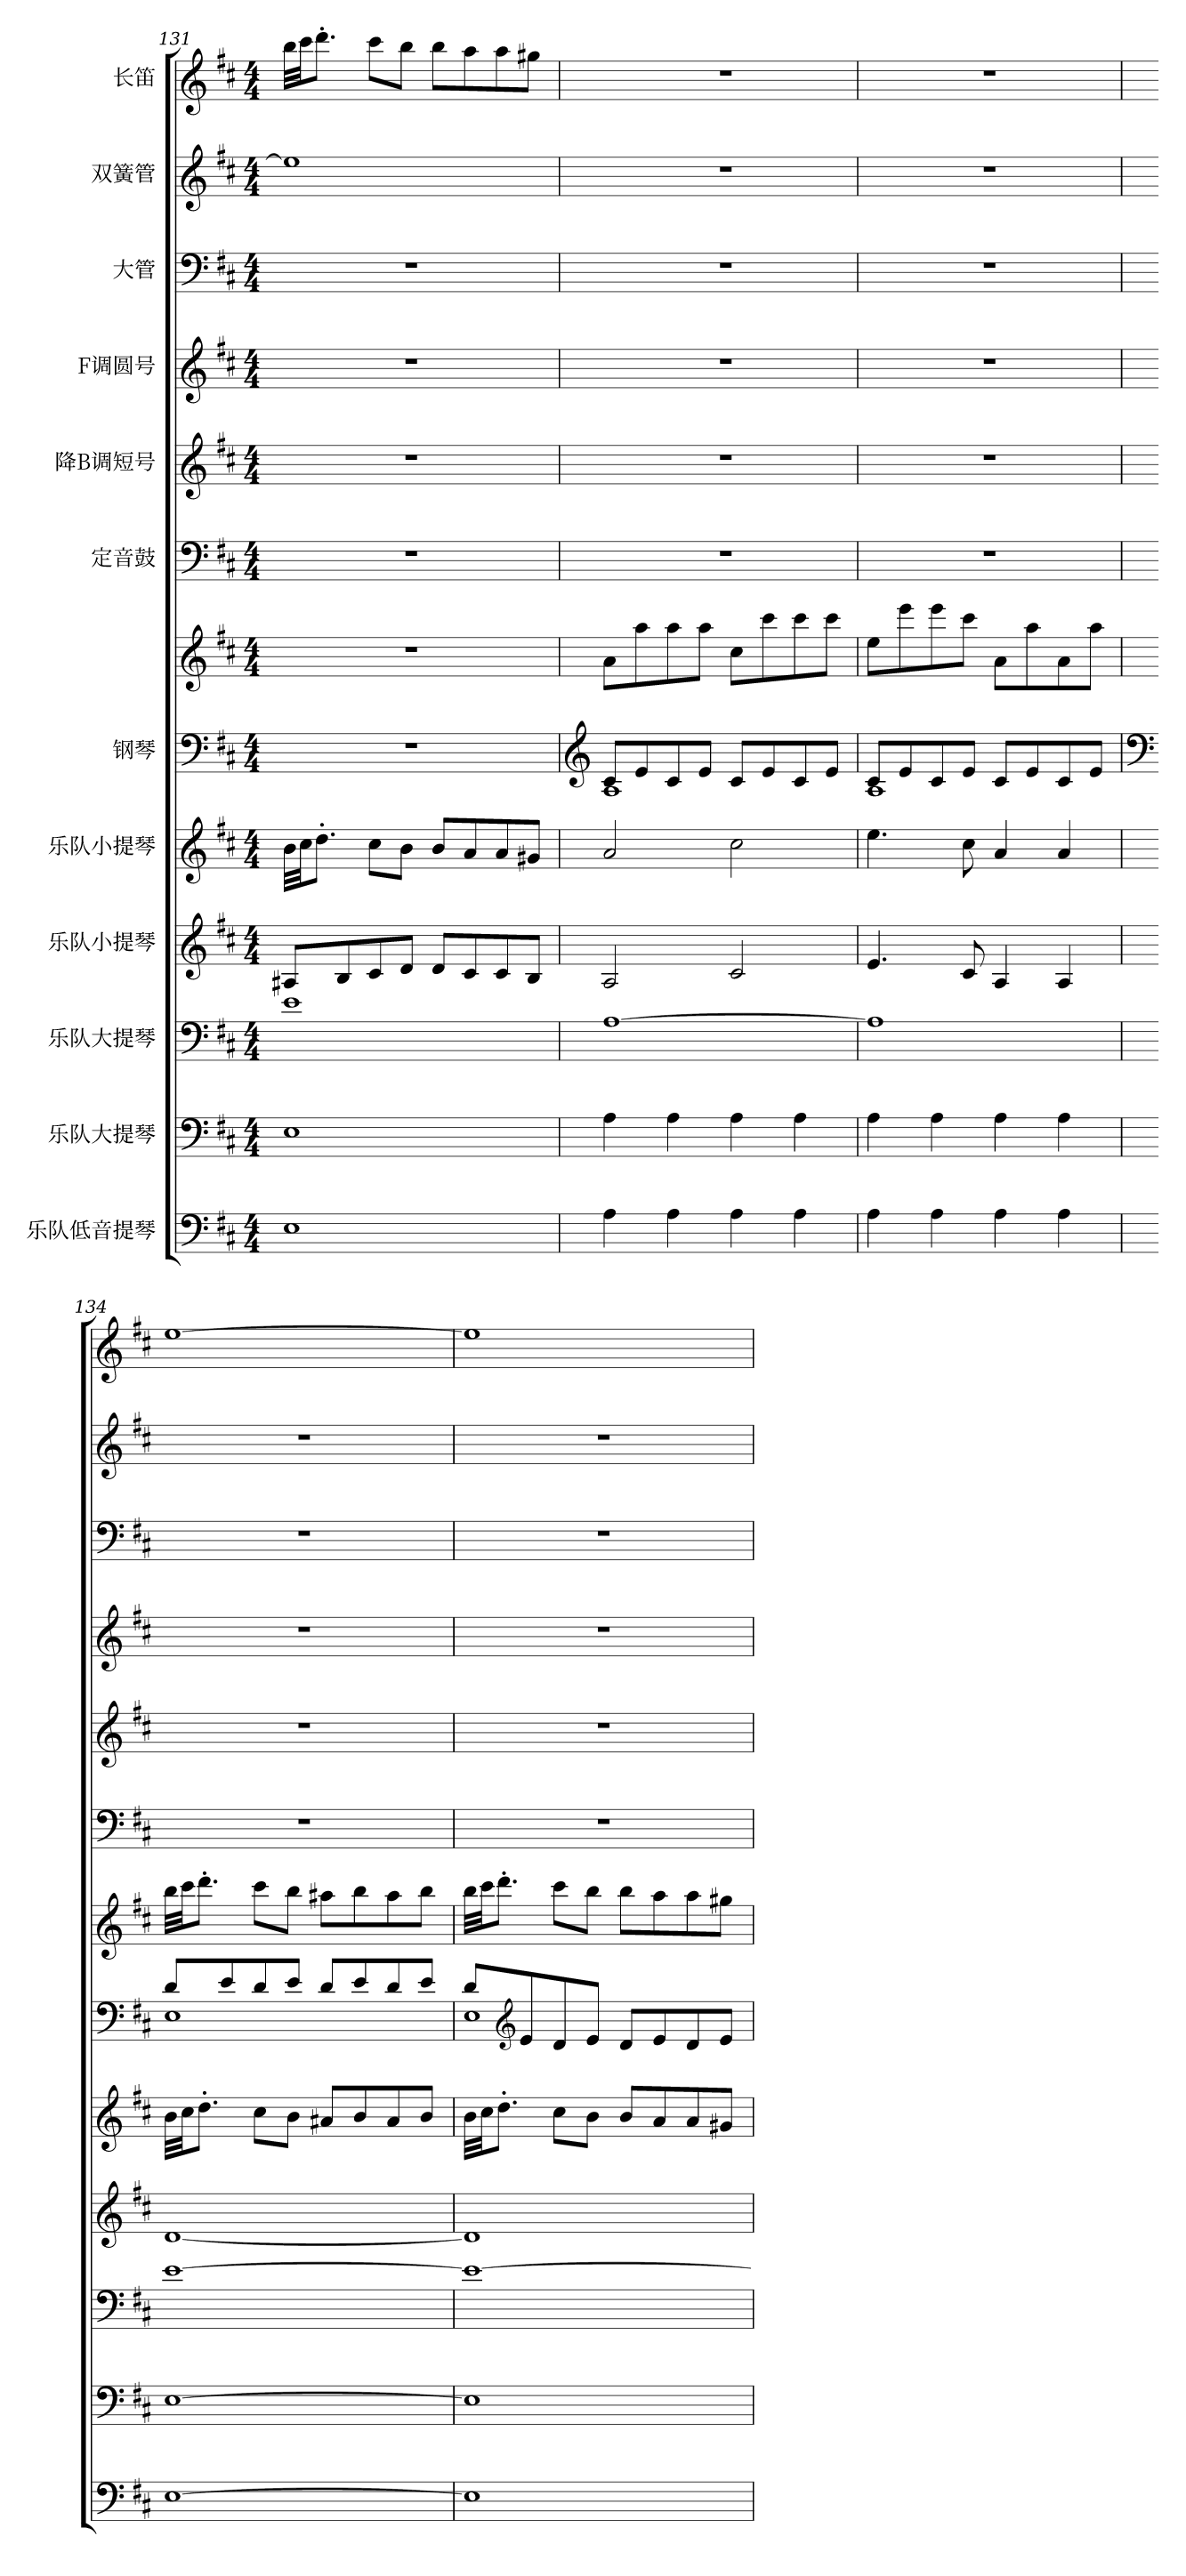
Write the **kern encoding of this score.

**kern	**kern	**kern	**kern	**kern	**kern	**kern	**kern	**kern	**kern	**kern	**kern	**kern
*part12	*part11	*part10	*part9	*part8	*part7	*part7	*part6	*part5	*part4	*part3	*part2	*part1
*staff13	*staff12	*staff11	*staff10	*staff9	*staff8	*staff7	*staff6	*staff5	*staff4	*staff3	*staff2	*staff1
*I"乐队低音提琴	*I"乐队大提琴	*I"乐队大提琴	*I"乐队小提琴	*I"乐队小提琴	*I"钢琴	*	*I"定音鼓	*I"降B调短号	*I"F调圆号	*I"大管	*I"双簧管	*I"长笛
*clefF4	*clefF4	*clefF4	*clefG2	*clefG2	*clefF4	*clefG2	*clefF4	*clefG2	*clefG2	*clefF4	*clefG2	*clefG2
*ITrd7c12	*	*	*	*	*	*	*	*ITrd1c2	*ITrd4c7	*	*	*
*k[f#c#]	*k[f#c#]	*k[f#c#]	*k[f#c#]	*k[f#c#]	*k[f#c#]	*k[f#c#]	*k[f#c#]	*k[]	*k[f#]	*k[f#c#]	*k[f#c#]	*k[f#c#]
*M4/4	*M4/4	*M4/4	*M4/4	*M4/4	*M4/4	*M4/4	*M4/4	*M4/4	*M4/4	*M4/4	*M4/4	*M4/4
=131	=131	=131	=131	=131	=131	=131	=131	=131	=131	=131	=131	=131
1EE	1E	1e	8A#X/L	32b\LLL	1r	1r	1r	1r	1r	1r	1ee]	32bb\LLL
.	.	.	.	32cc#\JJ	.	.	.	.	.	.	.	32ccc#\JJ
.	.	.	.	8.dd'\J	.	.	.	.	.	.	.	8.ddd'\J
.	.	.	8B/	.	.	.	.	.	.	.	.	.
.	.	.	8c#/	8cc#\L	.	.	.	.	.	.	.	8ccc#\L
.	.	.	8d/J	8b\J	.	.	.	.	.	.	.	8bb\J
.	.	.	8d/L	8b/L	.	.	.	.	.	.	.	8bb\L
.	.	.	8c#/	8a/	.	.	.	.	.	.	.	8aa\
.	.	.	8c#/	8a/	.	.	.	.	.	.	.	8aa\
.	.	.	8B/J	8g#X/J	.	.	.	.	.	.	.	8gg#X\J
!!LO:PB:g=z
=132	=132	=132	=132	=132	=132	=132	=132	=132	=132	=132	=132	=132
*	*	*	*	*	*clefG2	*	*	*	*	*	*	*
*	*	*	*	*	*^	*	*	*	*	*	*	*
4AA\	4A\	[1A	2A/	2a/	8c#/L	1A	8a\L	1r	1r	1r	1r	1r	1r
.	.	.	.	.	8e/	.	8aa\	.	.	.	.	.	.
4AA\	4A\	.	.	.	8c#/	.	8aa\	.	.	.	.	.	.
.	.	.	.	.	8e/J	.	8aa\J	.	.	.	.	.	.
4AA\	4A\	.	2c#/	2cc#\	8c#/L	.	8cc#\L	.	.	.	.	.	.
.	.	.	.	.	8e/	.	8ccc#\	.	.	.	.	.	.
4AA\	4A\	.	.	.	8c#/	.	8ccc#\	.	.	.	.	.	.
.	.	.	.	.	8e/J	.	8ccc#\J	.	.	.	.	.	.
=133	=133	=133	=133	=133	=133	=133	=133	=133	=133	=133	=133	=133	=133
4AA\	4A\	1A]	4.e/	4.ee\	8c#/L	1A	8ee\L	1r	1r	1r	1r	1r	1r
.	.	.	.	.	8e/	.	8eee\	.	.	.	.	.	.
4AA\	4A\	.	.	.	8c#/	.	8eee\	.	.	.	.	.	.
.	.	.	8c#/	8cc#\	8e/J	.	8ccc#\J	.	.	.	.	.	.
4AA\	4A\	.	4A/	4a/	8c#/L	.	8a\L	.	.	.	.	.	.
.	.	.	.	.	8e/	.	8aa\	.	.	.	.	.	.
4AA\	4A\	.	4A/	4a/	8c#/	.	8a\	.	.	.	.	.	.
.	.	.	.	.	8e/J	.	8aa\J	.	.	.	.	.	.
=134	=134	=134	=134	=134	=134	=134	=134	=134	=134	=134	=134	=134	=134
*	*	*	*	*	*clefF4	*	*	*	*	*	*	*	*
[1EE	[1E	[1e	[1d	32b\LLL	8d/L	1E	32bb\LLL	1r	1r	1r	1r	1r	[1ee
.	.	.	.	32cc#\JJ	.	.	32ccc#\JJ	.	.	.	.	.	.
.	.	.	.	8.dd'\J	.	.	8.ddd'\J	.	.	.	.	.	.
.	.	.	.	.	8e/	.	.	.	.	.	.	.	.
.	.	.	.	8cc#\L	8d/	.	8ccc#\L	.	.	.	.	.	.
.	.	.	.	8b\J	8e/J	.	8bb\J	.	.	.	.	.	.
.	.	.	.	8a#X/L	8d/L	.	8aa#X\L	.	.	.	.	.	.
.	.	.	.	8b/	8e/	.	8bb\	.	.	.	.	.	.
.	.	.	.	8a#/	8d/	.	8aa#\	.	.	.	.	.	.
.	.	.	.	8b/J	8e/J	.	8bb\J	.	.	.	.	.	.
!!LO:PB:g=z
=135	=135	=135	=135	=135	=135	=135	=135	=135	=135	=135	=135	=135	=135
1EE]	1E]	1e_	1d]	32b\LLL	8d/L	1E	32bb\LLL	1r	1r	1r	1r	1r	1ee]
.	.	.	.	32cc#\JJ	.	.	32ccc#\JJ	.	.	.	.	.	.
.	.	.	.	8.dd'\J	.	.	8.ddd'\J	.	.	.	.	.	.
*	*	*	*	*	*clefG2	*	*	*	*	*	*	*	*
.	.	.	.	.	8e/	.	.	.	.	.	.	.	.
.	.	.	.	8cc#\L	8d/	.	8ccc#\L	.	.	.	.	.	.
.	.	.	.	8b\J	8e/J	.	8bb\J	.	.	.	.	.	.
.	.	.	.	8b/L	8d/L	.	8bb\L	.	.	.	.	.	.
.	.	.	.	8a/	8e/	.	8aa\	.	.	.	.	.	.
.	.	.	.	8a/	8d/	.	8aa\	.	.	.	.	.	.
.	.	.	.	8g#X/J	8e/J	.	8gg#X\J	.	.	.	.	.	.
*	*	*	*	*	*v	*v	*	*	*	*	*	*	*
=	=	=	=	=	=	=	=	=	=	=	=	=
*-	*-	*-	*-	*-	*-	*-	*-	*-	*-	*-	*-	*-
